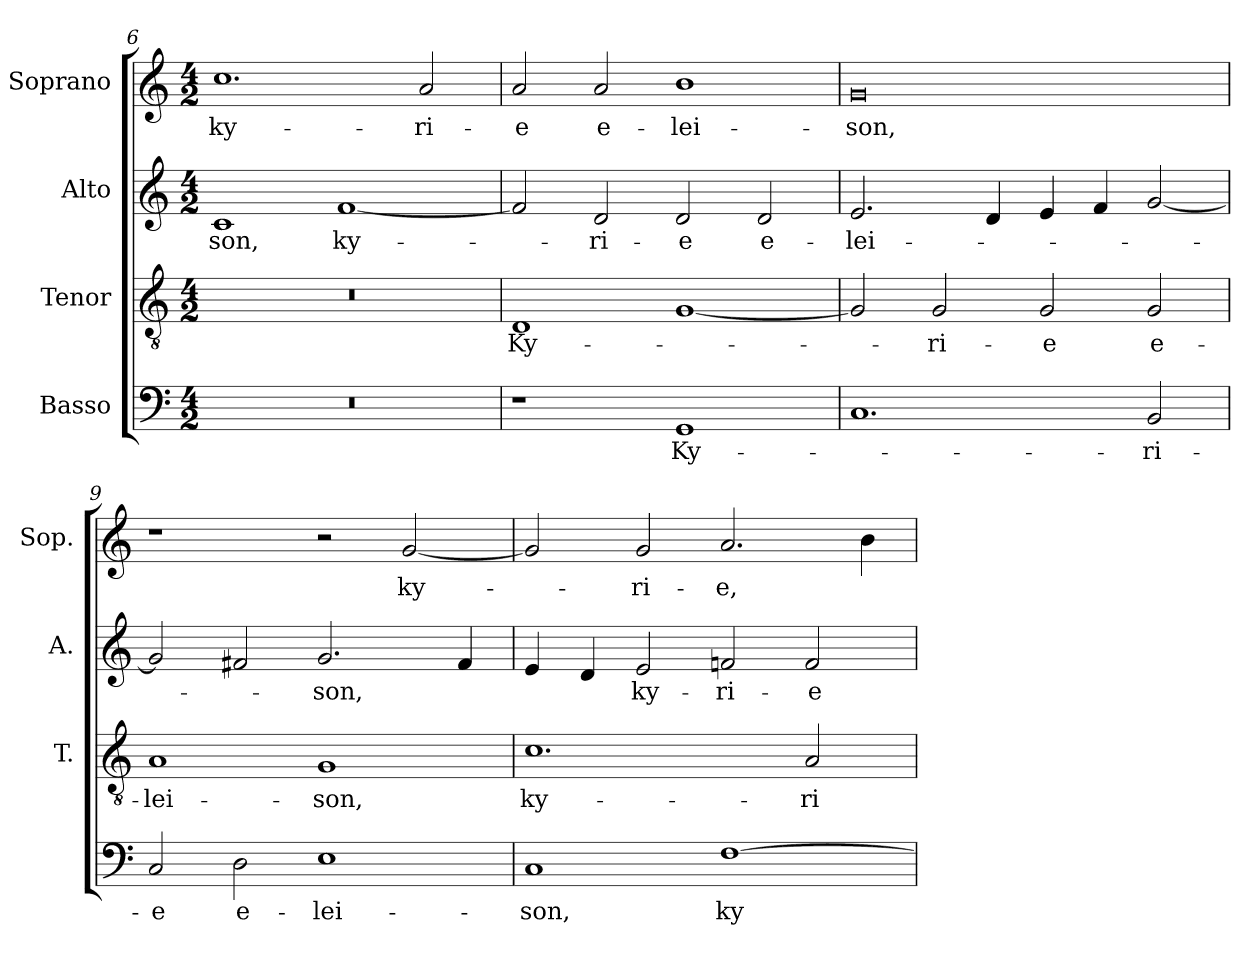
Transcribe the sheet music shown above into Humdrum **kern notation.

**kern	**text	**kern	**text	**kern	**text	**kern	**text
*part4	*part4	*part3	*part3	*part2	*part2	*part1	*part1
*staff4	*staff4	*staff3	*staff3	*staff2	*staff2	*staff1	*staff1
*I"Basso	*	*I"Tenor	*	*I"Alto	*	*I"Soprano	*
*	*	*I'T.	*	*I'A.	*	*I'Sop.	*
*clefF4	*	*clefGv2	*	*clefG2	*	*clefG2	*
*	*	*ITrd7c12	*	*	*	*	*
*k[]	*	*k[]	*	*k[]	*	*k[]	*
*C:	*	*C:	*	*C:	*	*C:	*
*M4/2	*	*M4/2	*	*M4/2	*	*M4/2	*
=6	=6	=6	=6	=6	=6	=6	=6
!LO:N:vis=1	!	!LO:N:vis=1	!	!	!	!	!
!	!	!	!	!	!LO:LY:b:color=#000000	!	!
!	!	!	!	!	!	!	!LO:LY:b:color=#000000
0r	.	0r	.	1ci	-son,	1.cci	ky-
!	!	!	!	!	!LO:LY:b:color=#000000	!	!
.	.	.	.	[1fi	ky-	.	.
!	!	!	!	!	!	!	!LO:LY:b:color=#000000
.	.	.	.	.	.	2ai/	-ri-
!!LO:LB:g=z
=7	=7	=7	=7	=7	=7	=7	=7
!	!	!	!LO:LY:b:color=#000000	!	!	!	!
!	!	!	!	!	!	!	!LO:LY:b:color=#000000
1r	.	1DDi	Ky-	2fi/]	.	2ai/	-e
!	!	!	!	!	!LO:LY:b:color=#000000	!	!
!	!	!	!	!	!	!	!LO:LY:b:color=#000000
.	.	.	.	2di/	-ri-	2ai/	e-
!	!LO:LY:b:color=#000000	!	!	!	!	!	!
!	!	!	!	!	!LO:LY:b:color=#000000	!	!
!	!	!	!	!	!	!	!LO:LY:b:color=#000000
1GGi	Ky-	[1GGi	.	2di/	-e	1bi	-lei-
!	!	!	!	!	!LO:LY:b:color=#000000	!	!
.	.	.	.	2di/	e-	.	.
=8	=8	=8	=8	=8	=8	=8	=8
!	!	!	!	!	!LO:LY:b:color=#000000	!	!
!	!	!	!	!	!	!	!LO:LY:b:color=#000000
1.Ci	.	2GGi/]	.	2.ei/	-lei-	0gi	-son,
!	!	!	!LO:LY:b:color=#000000	!	!	!	!
.	.	2GGi/	-ri-	.	.	.	.
.	.	.	.	4di/	.	.	.
!	!	!	!LO:LY:b:color=#000000	!	!	!	!
.	.	2GGi/	-e	4ei/	.	.	.
.	.	.	.	4fi/	.	.	.
!	!LO:LY:b:color=#000000	!	!	!	!	!	!
!	!	!	!LO:LY:b:color=#000000	!	!	!	!
2BBi/	-ri-	2GGi/	e-	[2gi/	.	.	.
=9	=9	=9	=9	=9	=9	=9	=9
!	!LO:LY:b:color=#000000	!	!	!	!	!	!
!	!	!	!LO:LY:b:color=#000000	!	!	!	!
2Ci/	-e	1AAi	-lei-	2gi/]	.	1r	.
!	!LO:LY:b:color=#000000	!	!	!	!	!	!
2Di\	e-	.	.	2f#Xi/	.	.	.
!	!LO:LY:b:color=#000000	!	!	!	!	!	!
!	!	!	!LO:LY:b:color=#000000	!	!	!	!
!	!	!	!	!	!LO:LY:b:color=#000000	!	!
1Ei	-lei-	1GGi	-son,	2.gi/	-son,	2r	.
!	!	!	!	!	!	!	!LO:LY:b:color=#000000
.	.	.	.	.	.	[2gi/	ky-
.	.	.	.	4f#i/	.	.	.
=10	=10	=10	=10	=10	=10	=10	=10
!	!LO:LY:b:color=#000000	!	!	!	!	!	!
!	!	!	!LO:LY:b:color=#000000	!	!	!	!
1Ci	-son,	1.Ci	ky-	4ei/	.	2gi/]	.
.	.	.	.	4di/	.	.	.
!	!	!	!	!	!LO:LY:b:color=#000000	!	!
!	!	!	!	!	!	!	!LO:LY:b:color=#000000
.	.	.	.	2ei/	ky-	2gi/	-ri-
!	!LO:LY:b:color=#000000	!	!	!	!	!	!
!	!	!	!	!	!LO:LY:b:color=#000000	!	!
!	!	!	!	!	!	!	!LO:LY:b:color=#000000
[1Fi	ky-	.	.	2fni/	-ri-	2.ai/	-e,
!	!	!	!LO:LY:b:color=#000000	!	!	!	!
!	!	!	!	!	!LO:LY:b:color=#000000	!	!
.	.	2AAi/	-ri-	2fi/	-e	.	.
.	.	.	.	.	.	4bi\	.
=	=	=	=	=	=	=	=
*-	*-	*-	*-	*-	*-	*-	*-
